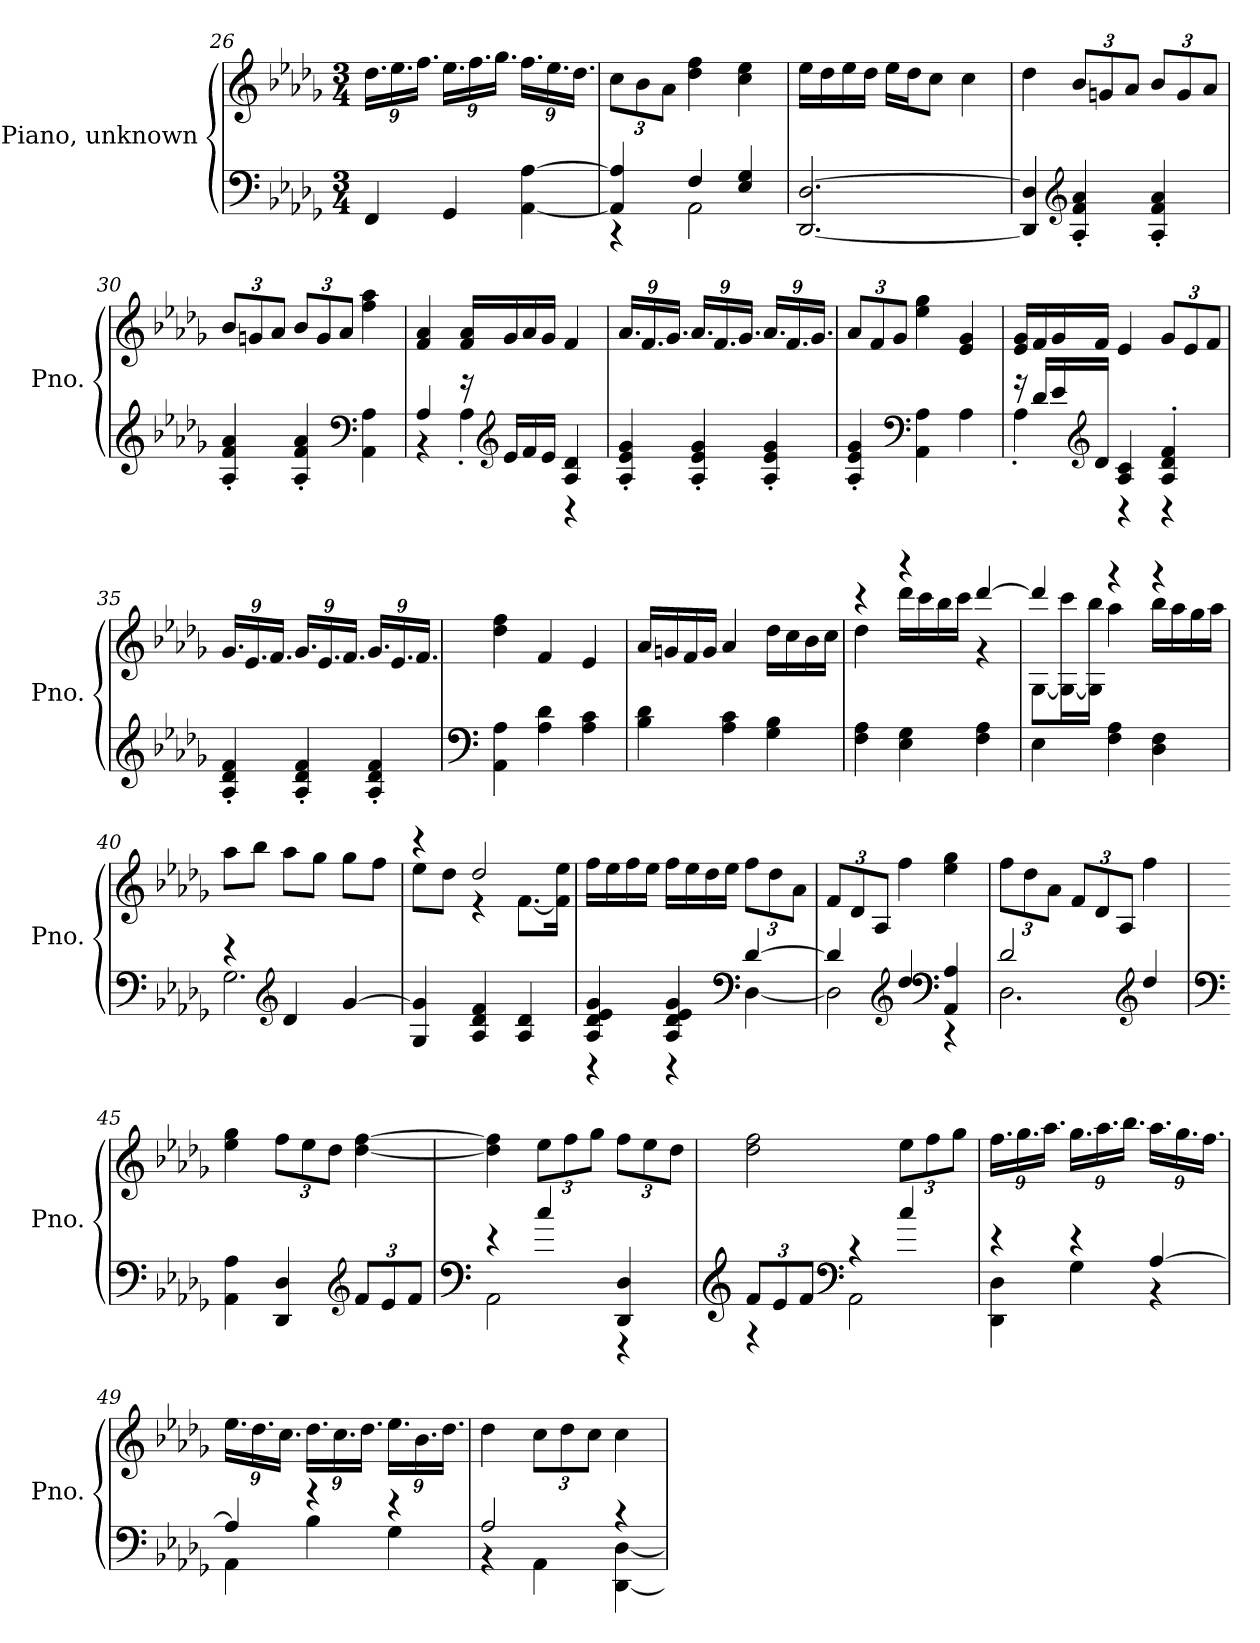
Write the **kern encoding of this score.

**kern	**kern
*part1	*part1
*staff2	*staff1
*I"Piano, unknown	*
*I'Pno.	*
*clefF4	*clefG2
*k[b-e-a-d-g-]	*k[b-e-a-d-g-]
*M3/4	*M3/4
*	*Xbrackettup
=26	=26
4FF/	18.dd-\LL
.	18.ee-\
.	18.ff\JJ
4GG-/	18.ee-\LL
.	18.ff\
.	18.gg-\JJ
[4AA-\ [4A-\	18.ff\LL
.	18.ee-\
.	18.dd-\JJ
=27	=27
*^	*
4AA-/] 4A-/]	4r	12cc\L
.	.	12b-\
.	.	12a-\J
4F/	2AA-\	4dd-\ 4ff\
4E-/ 4G-/	.	4cc\ 4ee-\
*v	*v	*
=28	=28
[2.DD-/ [2.D-/	16ee-\LL
.	16dd-\
.	16ee-\
.	16dd-\JJ
.	16ee-\LL
.	16dd-\J
.	8cc\J
.	4cc\
!!LO:LB:g=z
=29	=29
4DD-/] 4D-/]	4dd-\
*clefG2	*
4A-/' 4f/' 4a-/'	12b-/L
.	12gn/
.	12a-/J
4A-/' 4f/' 4a-/'	12b-/L
.	12g/
.	12a-/J
=30	=30
4A-/' 4f/' 4a-/'	12b-/L
.	12gn/
.	12a-/J
4A-/' 4f/' 4a-/'	12b-/L
.	12g/
.	12a-/J
*clefF4	*
4AA-\ 4A-\	4ff\ 4aa-\
=31	=31
*^	*
4A-/	4r	4f/ 4a-/
16r	4A-'\	16f/ 16a-/LL
*clefG2	*	*
16e-/LL	.	16g-/
16f/	.	16a-/
16e-/JJ	.	16g-/JJ
4A-/ 4d-/	4r	4f/
*v	*v	*
=32	=32
4A-/' 4e-/' 4g-/'	18.a-/LL
.	18.f/
.	18.g-/JJ
4A-/' 4e-/' 4g-/'	18.a-/LL
.	18.f/
.	18.g-/JJ
4A-/' 4e-/' 4g-/'	18.a-/LL
.	18.f/
.	18.g-/JJ
!!LO:LB:g=z
=33	=33
4A-/' 4e-/' 4g-/'	12a-/L
.	12f/
.	12g-/J
*clefF4	*
4AA-\ 4A-\	4ee-\ 4gg-\
4A-\	4e-/ 4g-/
=34	=34
*^	*
16r	4A-'\	16e-/ 16g-/LL
16d-/LL	.	16f/
16e-/	.	16g-/
*clefG2	*	*
16d-/JJ	.	16f/JJ
4A-/ 4c/	4r	4e-/
4A-/' 4d-/' 4f/'	4r	12g-/L
.	.	12e-/
.	.	12f/J
*v	*v	*
=35	=35
4A-/' 4d-/' 4f/'	18.g-/LL
.	18.e-/
.	18.f/JJ
4A-/' 4d-/' 4f/'	18.g-/LL
.	18.e-/
.	18.f/JJ
4A-/' 4d-/' 4f/'	18.g-/LL
.	18.e-/
.	18.f/JJ
=36	=36
*clefF4	*
4AA-\ 4A-\	4dd-\ 4ff\
4A-\ 4d-\	4f/
4A-\ 4c\	4e-/
!!LO:LB:g=z
=37	=37
4B-\ 4d-\	16a-/LL
.	16gn/
.	16f/
.	16g/JJ
4A-\ 4c\	4a-/
4G-\ 4B-\	16dd-\LL
.	16cc\
.	16b-\
.	16cc\JJ
=38	=38
*	*^
4F\ 4A-\	4r	4dd-\
4E-\ 4G-\	4r	16ddd-\LL
.	.	16ccc\
.	.	16bb-\
.	.	16ccc\JJ
4F\ 4A-\	[4ddd-/	4r
=39	=39	=39
4E-\	4ddd-/]	[8G-\L
.	.	16G-\_ 16ccc\L
.	.	16G-\] 16bb-\JJ
4F\ 4A-\	4r	4aa-\
4D-\ 4F\	4r	16bb-\LL
.	.	16aa-\
.	.	16gg-\
.	.	16aa-\JJ
*	*v	*v
=40	=40
*^	*
4r	2.G-\	8aa-\L
.	.	8bb-\J
*clefG2	*	*
4d-/	.	8aa-\L
.	.	8gg-\J
[4g-/	.	8gg-\L
.	.	8ff\J
*v	*v	*
!!LO:LB:g=z
=41	=41
*	*^
4G-/ 4g-/]	4r	8ee-\L
.	.	8dd-\J
4A-/ 4d-/ 4f/	2dd-/	4r
4A-/ 4d-/	.	[8.f\L
.	.	16f\] 16ee-\Jk
*	*v	*v
=42	=42
*^	*
4A-/ 4d-/ 4e-/ 4g-/	4r	16ff\LL
.	.	16ee-\
.	.	16ff\
.	.	16ee-\JJ
4A-/ 4d-/ 4e-/ 4g-/	4r	16ff\LL
.	.	16ee-\
.	.	16dd-\
.	.	16ee-\JJ
*clefF4	*	*
[4d-/	[4D-\	12ff\L
.	.	12dd-\
.	.	12a-\J
=43	=43	=43
4d-/]	2D-\]	12f/L
.	.	12d-/
.	.	12A-/J
*clefG2	*	*
4dd-/	.	4ff\
*clefF4	*	*
4AA-/ 4A-/	4r	4ee-\ 4gg-\
=44	=44	=44
2d-/	2.D-\	12ff\L
.	.	12dd-\
.	.	12a-\J
.	.	12f/L
.	.	12d-/
.	.	12A-/J
*clefG2	*	*
4dd-/	.	4ff\
*v	*v	*
!!LO:LB:g=z
=45	=45
*clefF4	*
4AA-\ 4A-\	4ee-\ 4gg-\
4DD-/ 4D-/	12ff\L
.	12ee-\
.	12dd-\J
*clefG2	*
*Xbrackettup	*
12f/L	[4dd-\ [4ff\
12e-/	.
12f/J	.
=46	=46
*clefF4	*
*^	*
4r	2AA-\	4dd-\] 4ff\]
4cc/	.	12ee-\L
.	.	12ff\
.	.	12gg-\J
4DD-/ 4D-/	4r	12ff\L
.	.	12ee-\
.	.	12dd-\J
=47	=47	=47
*clefG2	*	*
12f/L	4r	2dd-\ 2ff\
12e-/	.	.
12f/J	.	.
*clefF4	*	*
4r	2AA-\	.
4cc/	.	12ee-\L
.	.	12ff\
.	.	12gg-\J
=48	=48	=48
4r	4DD-\ 4D-\	18.ff\LL
.	.	18.gg-\
.	.	18.aa-\JJ
4r	4G-\	18.gg-\LL
.	.	18.aa-\
.	.	18.bb-\JJ
[4A-/	4r	18.aa-\LL
.	.	18.gg-\
.	.	18.ff\JJ
!!LO:PB:g=z
=49	=49	=49
4A-/]	4AA-\	18.ee-\LL
.	.	18.dd-\
.	.	18.cc\JJ
4r	4B-\	18.dd-\LL
.	.	18.cc\
.	.	18.dd-\JJ
4r	4G-\	18.ee-\LL
.	.	18.b-\
.	.	18.dd-\JJ
=50	=50	=50
2A-/	4r	4dd-\
.	4AA-\	12cc\L
.	.	12dd-\
.	.	12cc\J
4r	[4DD-\ [4D-\	4cc\
*v	*v	*
=	=
*-	*-
